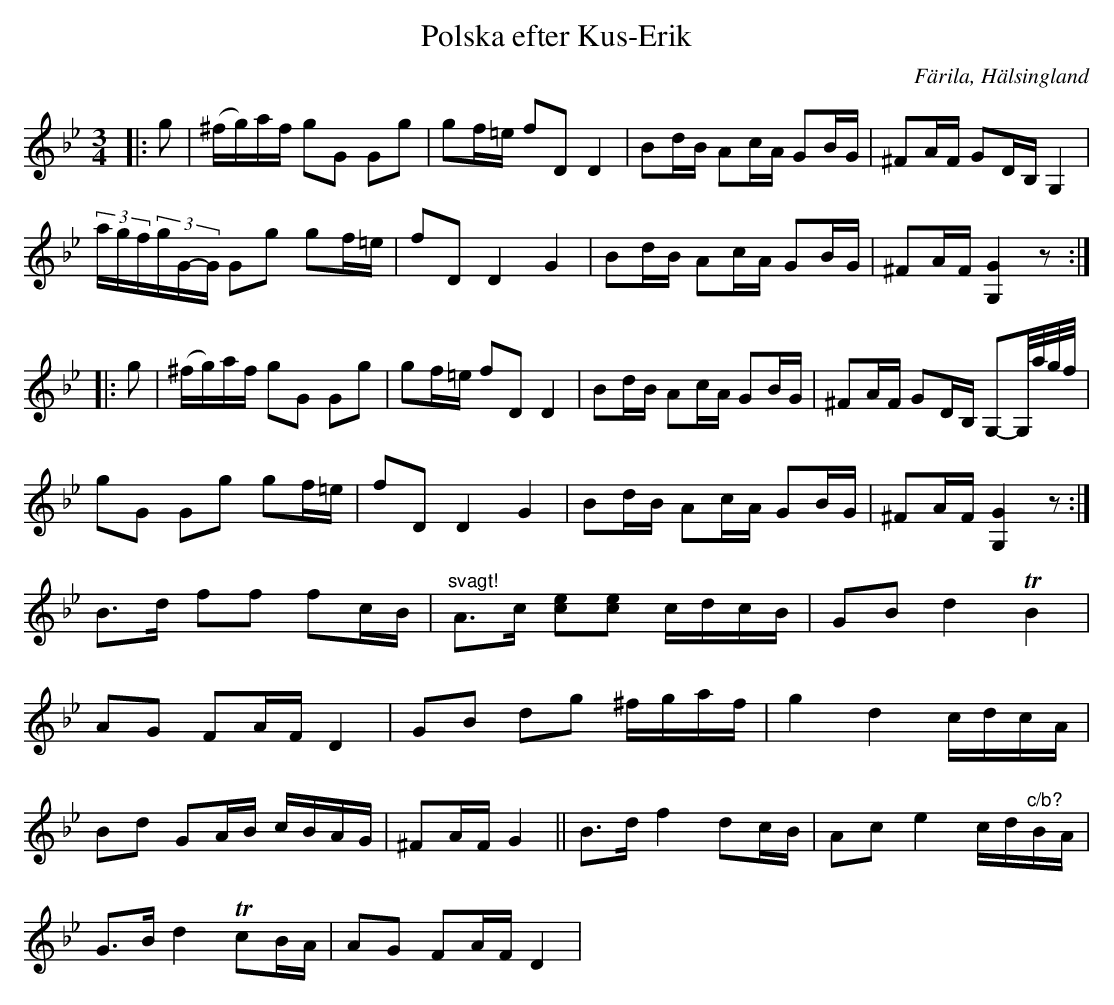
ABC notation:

X:1
T: Polska efter Kus-Erik
O: Färila, Hälsingland
M: 3/4
L: 1/16
K: Gm
|:g2 | (^fg)af g2G2 G2g2 | g2f=e f2D2 D4 | B2dB A2cA G2BG | ^F2AF G2DB, G,4 |
(3agf(3gG-G G2g2 g2f=e | f2D2 D4 G4 | B2dB A2cA G2BG | ^F2AF [G,G]4 z2 :|
|:g2 | (^fg)af g2G2 G2g2 | g2f=e f2D2 D4 | B2dB A2cA G2BG | ^F2AF G2DB, G,2-G,/a/g/f/ |
g2G2 G2g2 g2f=e | f2D2 D4 G4 | B2dB A2cA G2BG | ^F2AF [G,G]4 z2 :|
B2>d2 f2f2 f2cB | "^svagt!"A2>c2 [c2e2][e2c2] cdcB | G2B2 d4 TB4 |
A2G2 F2AF D4 | G2B2 d2g2 ^fgaf | g4 d4 cdcA |
B2d2 G2AB cBAG | ^F2AF G4 || B2>d2 f4 d2cB | A2c2 e4 cd"^c/b?"BA |
G2>B2 d4 Tc2BA | A2G2 F2AF D4 |
